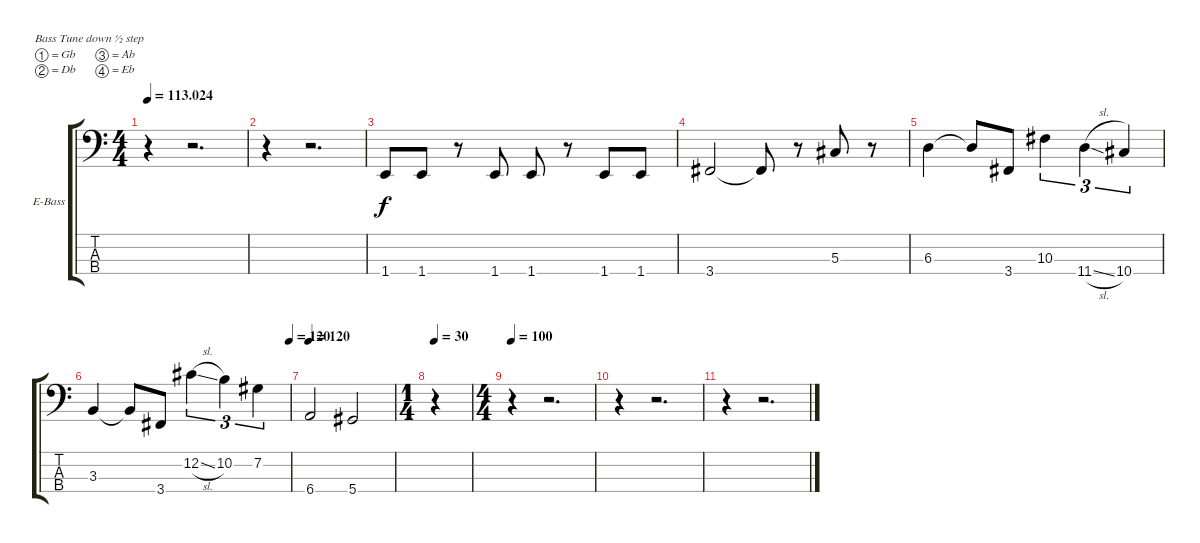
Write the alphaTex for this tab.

\bracketExtendMode groupsimilarinstruments
\firstSystemTrackNameOrientation horizontal
\otherSystemsTrackNameOrientation horizontal
\track ("Бас-гитара (Князев И)" "E-Bass") {instrument electricbassfinger}
\staff {score tabs}
\tuning (Gb2 Db2 Ab1 Eb1)
\voice
\ts (4 4)
\tempo
113.024
\accidentals auto
\clef f4
\ottava regular
\simile none
\ks c
r.4{dy f} r.2{d} |
r.4 r.2{d} |
1.4.8 1.4.8 r.8 1.4.8 1.4.8 r.8 1.4.8 1.4.8 |
3.4.2 3.4{t}.8 r.8 5.3.8 r.8 |
6.3.4 6.3{t}.8 3.4.8 10.3.4{tu (3 2)} 11.4{sl}.4{tu (3 2)} 10.4.4{tu (3 2)} |
\tempo (120 1)
3.3.4 3.3{t}.8 3.4.8 12.2{sl}.4{tu (3 2)} 10.2.4{tu (3 2)} 7.2.4{tu (3 2)} |
\tempo 120
6.4.2 5.4.2 |
\ts (1 4)
\beaming (8 2)
\tempo 30
r.4 |
\ts (4 4)
\beaming (8 2 2 2 2)
\tempo 100
r.4 r.2{d} |
r.4 r.2{d} |
r.4 r.2{d}
\voice
\clef f4
\ottava regular
\simile none
\ks c
|
|
|
|
|
|
|
r.4{dy mf} |
|
|
